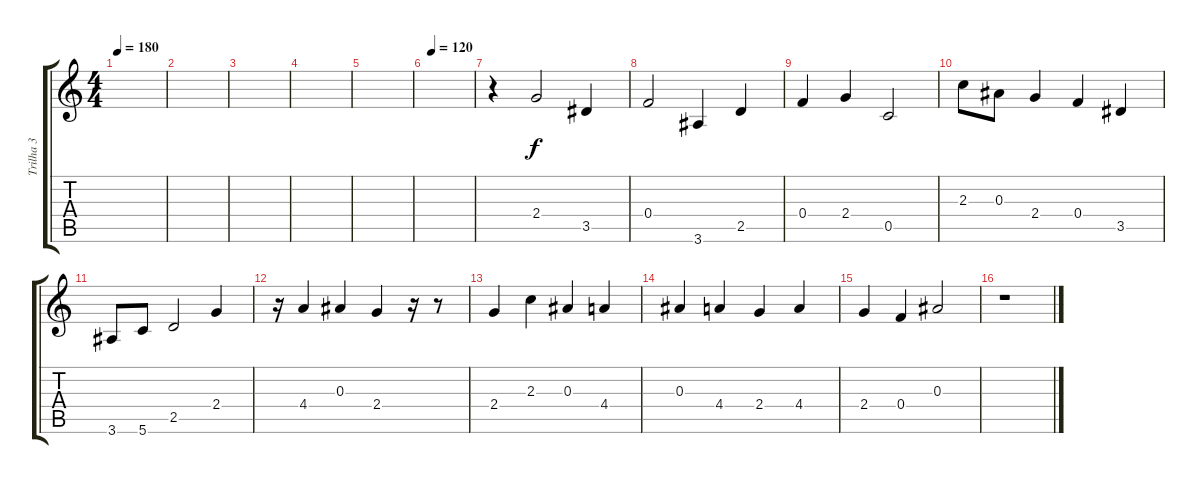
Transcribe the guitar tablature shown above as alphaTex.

\track ("Trilha 3" "Trilha 3") {instrument fretlessbass}
\staff {score tabs}
\tuning (G4 D4 Bb3 F3 C3 G2) {hide}
\ts (4 4)
\tempo 180
\clef g2
\ks c
|
|
|
|
|
\tempo (120 0.125)
|
r.4 2.4.2 3.5.4 |
0.4.2 3.6.4 2.5.4 |
0.4.4 2.4.4 0.5.2 |
2.3.8 0.3.8 2.4.4 0.4.4 3.5.4 |
3.6.8 5.6.8 2.5.2 2.4.4 |
r.16 4.4.4 0.3.4 2.4.4 r.16 r.8 |
2.4.4 2.3.4 0.3.4 4.4.4 |
0.3.4 4.4.4 2.4.4 4.4.4 |
2.4.4 0.4.4 0.3.2 |
r.1
